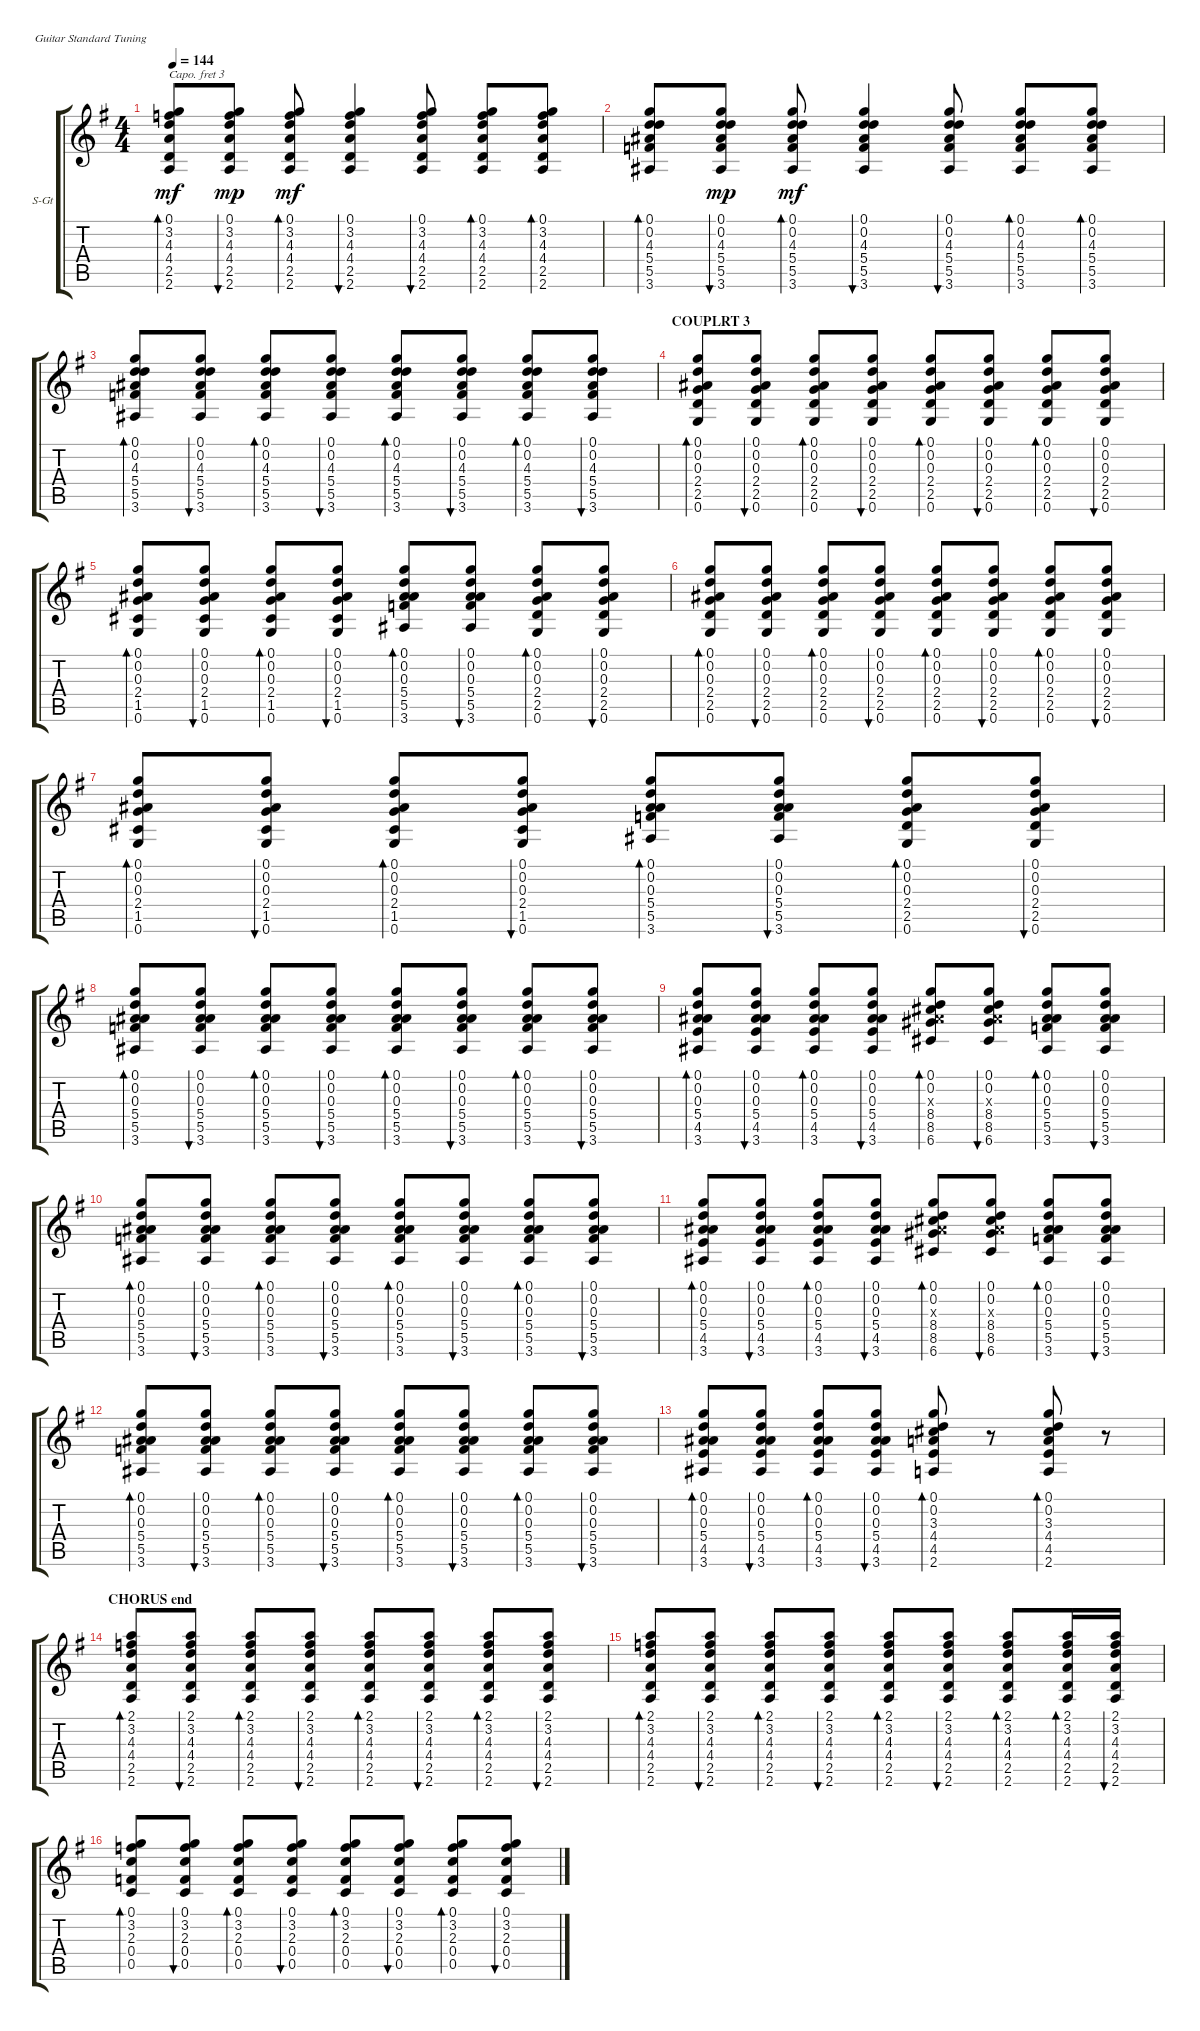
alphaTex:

\defaultSystemsLayout 4
\bracketExtendMode groupsimilarinstruments
\firstSystemTrackNameOrientation horizontal
\otherSystemsTrackNameOrientation horizontal
\track ("Steel Guitar" "S-Gt") {instrument acousticguitarsteel}
\staff {score tabs}
\capo 3
\tuning (E4 B3 G3 D3 A2 E2)
\ts (4 4)
\tempo 144
\clef g2
\ks eminor
(2.6 2.5 4.4 4.3 3.2 0.1).8{bd 72 dy mf} (2.6 2.5 4.4 4.3 3.2 0.1).8{bu 72 dy mp} (2.6 2.5 4.4 4.3 3.2 0.1).8{bd 72 dy mf} (2.6 2.5 4.4 4.3 3.2 0.1).4{bu 72} (2.6 2.5 4.4 4.3 3.2 0.1).8{bu 72} (2.6 2.5 4.4 4.3 3.2 0.1).8{bd 72} (2.6 2.5 4.4 4.3 3.2 0.1).8{bd 72} |
(3.6 5.5 5.4 4.3 0.2 0.1).8{bd 72} (3.6 5.5 5.4 4.3 0.2 0.1).8{bu 72 dy mp} (3.6 5.5 5.4 4.3 0.2 0.1).8{bd 72 dy mf} (3.6 5.5 5.4 4.3 0.2 0.1).4{bu 72} (3.6 5.5 5.4 4.3 0.2 0.1).8{bu 72} (3.6 5.5 5.4 4.3 0.2 0.1).8{bd 72} (3.6 5.5 5.4 4.3 0.2 0.1).8{bd 72} |
(3.6 5.5 5.4 4.3 0.2 0.1).8{bd 72} (3.6 5.5 5.4 4.3 0.2 0.1).8{bu 72} (3.6 5.5 5.4 4.3 0.2 0.1).8{bd 72} (3.6 5.5 5.4 4.3 0.2 0.1).8{bu 72} (3.6 5.5 5.4 4.3 0.2 0.1).8{bd 72} (3.6 5.5 5.4 4.3 0.2 0.1).8{bu 72} (3.6 5.5 5.4 4.3 0.2 0.1).8{bd 72} (3.6 5.5 5.4 4.3 0.2 0.1).8{bu 72} |
\section ("" "COUPLRT 3")
(0.6 2.5 2.4 0.2 0.1 0.3).8{bd 72} (0.6 2.5 2.4 0.2 0.1 0.3).8{bu 72} (0.6 2.5 2.4 0.2 0.1 0.3).8{bd 72} (0.6 2.5 2.4 0.2 0.1 0.3).8{bu 72} (0.6 2.5 2.4 0.2 0.1 0.3).8{bd 72} (0.6 2.5 2.4 0.2 0.1 0.3).8{bu 72} (0.6 2.5 2.4 0.2 0.1 0.3).8{bd 72} (0.6 2.5 2.4 0.2 0.1 0.3).8{bu 72} |
(0.6 1.5 2.4 0.3 0.2 0.1).8{bd 72} (0.6 1.5 2.4 0.3 0.2 0.1).8{bu 72} (0.6 1.5 2.4 0.3 0.2 0.1).8{bd 72} (0.6 1.5 2.4 0.3 0.2 0.1).8{bu 72} (3.6 5.5 5.4 0.3 0.2 0.1).8{bd 72} (3.6 5.5 5.4 0.3 0.2 0.1).8{bu 72} (0.6 2.5 2.4 0.3 0.2 0.1).8{bd 72} (0.6 2.5 2.4 0.3 0.2 0.1).8{bu 72} |
(0.6 2.5 2.4 0.2 0.1 0.3).8{bd 72} (0.6 2.5 2.4 0.2 0.1 0.3).8{bu 72} (0.6 2.5 2.4 0.2 0.1 0.3).8{bd 72} (0.6 2.5 2.4 0.2 0.1 0.3).8{bu 72} (0.6 2.5 2.4 0.2 0.1 0.3).8{bd 72} (0.6 2.5 2.4 0.2 0.1 0.3).8{bu 72} (0.6 2.5 2.4 0.2 0.1 0.3).8{bd 72} (0.6 2.5 2.4 0.2 0.1 0.3).8{bu 72} |
(0.6 1.5 2.4 0.3 0.2 0.1).8{bd 72} (0.6 1.5 2.4 0.3 0.2 0.1).8{bu 72} (0.6 1.5 2.4 0.3 0.2 0.1).8{bd 72} (0.6 1.5 2.4 0.3 0.2 0.1).8{bu 72} (3.6 5.5 5.4 0.3 0.2 0.1).8{bd 72} (3.6 5.5 5.4 0.3 0.2 0.1).8{bu 72} (0.6 2.5 2.4 0.3 0.2 0.1).8{bd 72} (0.6 2.5 2.4 0.3 0.2 0.1).8{bu 72} |
(3.6 5.5 5.4 0.3 0.2 0.1).8{bd 72} (3.6 5.5 5.4 0.3 0.2 0.1).8{bu 72} (3.6 5.5 5.4 0.3 0.2 0.1).8{bd 72} (3.6 5.5 5.4 0.3 0.2 0.1).8{bu 72} (3.6 5.5 5.4 0.3 0.2 0.1).8{bd 72} (3.6 5.5 5.4 0.3 0.2 0.1).8{bu 72} (3.6 5.5 5.4 0.3 0.2 0.1).8{bd 72} (3.6 5.5 5.4 0.3 0.2 0.1).8{bu 72} |
(3.6 4.5 5.4 0.3 0.2 0.1).8{bd 72} (3.6 4.5 5.4 0.3 0.2 0.1).8{bu 72} (3.6 4.5 5.4 0.3 0.2 0.1).8{bd 72} (3.6 4.5 5.4 0.3 0.2 0.1).8{bu 72} (6.6 8.5 8.4 0.3{x} 0.1 0.2).8{bd 72} (6.6 8.5 8.4 0.3{x} 0.1 0.2).8{bu 72} (3.6 5.5 5.4 0.3 0.2 0.1).8{bd 72} (3.6 5.5 5.4 0.2 0.3 0.1).8{bu 72} |
(3.6 5.5 5.4 0.3 0.2 0.1).8{bd 72} (3.6 5.5 5.4 0.3 0.2 0.1).8{bu 72} (3.6 5.5 5.4 0.3 0.2 0.1).8{bd 72} (3.6 5.5 5.4 0.3 0.2 0.1).8{bu 72} (3.6 5.5 5.4 0.3 0.2 0.1).8{bd 72} (3.6 5.5 5.4 0.3 0.2 0.1).8{bu 72} (3.6 5.5 5.4 0.3 0.2 0.1).8{bd 72} (3.6 5.5 5.4 0.3 0.2 0.1).8{bu 72} |
(3.6 4.5 5.4 0.3 0.2 0.1).8{bd 72} (3.6 4.5 5.4 0.3 0.2 0.1).8{bu 72} (3.6 4.5 5.4 0.3 0.2 0.1).8{bd 72} (3.6 4.5 5.4 0.3 0.2 0.1).8{bu 72} (6.6 8.5 8.4 0.3{x} 0.1 0.2).8{bd 72} (6.6 8.5 8.4 0.3{x} 0.1 0.2).8{bu 72} (3.6 5.5 5.4 0.3 0.2 0.1).8{bd 72} (3.6 5.5 5.4 0.2 0.3 0.1).8{bu 72} |
(3.6 5.5 5.4 0.3 0.2 0.1).8{bd 72} (3.6 5.5 5.4 0.3 0.2 0.1).8{bu 72} (3.6 5.5 5.4 0.3 0.2 0.1).8{bd 72} (3.6 5.5 5.4 0.3 0.2 0.1).8{bu 72} (3.6 5.5 5.4 0.3 0.2 0.1).8{bd 72} (3.6 5.5 5.4 0.3 0.2 0.1).8{bu 72} (3.6 5.5 5.4 0.3 0.2 0.1).8{bd 72} (3.6 5.5 5.4 0.3 0.2 0.1).8{bu 72} |
(3.6 4.5 5.4 0.3 0.2 0.1).8{bd 72} (3.6 4.5 5.4 0.3 0.2 0.1).8{bu 72} (3.6 4.5 5.4 0.3 0.2 0.1).8{bd 72} (3.6 4.5 5.4 0.3 0.2 0.1).8{bu 72} (2.6 4.5 4.4 3.3 0.2 0.1).8{bd 72} r.8 (2.6 4.5 4.4 3.3 0.2 0.1).8{bd 72} r.8 |
\section ("" "CHORUS end")
(2.6 2.5 4.4 4.3 3.2 2.1).8{bd 72} (2.6 2.5 4.4 4.3 3.2 2.1).8{bu 72} (2.6 2.5 4.4 4.3 3.2 2.1).8{bd 72} (2.6 2.5 4.4 4.3 3.2 2.1).8{bu 72} (2.6 2.5 4.4 4.3 3.2 2.1).8{bd 72} (2.6 2.5 4.4 4.3 3.2 2.1).8{bu 72} (2.6 2.5 4.4 4.3 3.2 2.1).8{bd 72} (2.6 2.5 4.4 4.3 3.2 2.1).8{bu 72} |
(2.6 2.5 4.4 4.3 3.2 2.1).8{bd 72} (2.6 2.5 4.4 4.3 3.2 2.1).8{bu 72} (2.6 2.5 4.4 4.3 3.2 2.1).8{bd 72} (2.6 2.5 4.4 4.3 3.2 2.1).8{bu 72} (2.6 2.5 4.4 4.3 3.2 2.1).8{bd 72} (2.6 2.5 4.4 4.3 3.2 2.1).8{bu 72} (2.6 2.5 4.4 4.3 3.2 2.1).8{bd 72} (2.6 2.5 4.4 4.3 3.2 2.1).16{bd 72} (2.6 2.5 4.4 4.3 3.2 2.1).16{bu 72} |
(0.5 0.4 2.3 3.2 0.1).8{bd 72} (0.5 0.4 2.3 3.2 0.1).8{bu 72} (0.5 0.4 2.3 3.2 0.1).8{bd 72} (0.5 0.4 2.3 3.2 0.1).8{bu 72} (0.5 0.4 2.3 3.2 0.1).8{bd 72} (0.5 0.4 2.3 3.2 0.1).8{bu 72} (0.5 0.4 2.3 3.2 0.1).8{bd 72} (0.5 0.4 2.3 3.2 0.1).8{bu 72}
